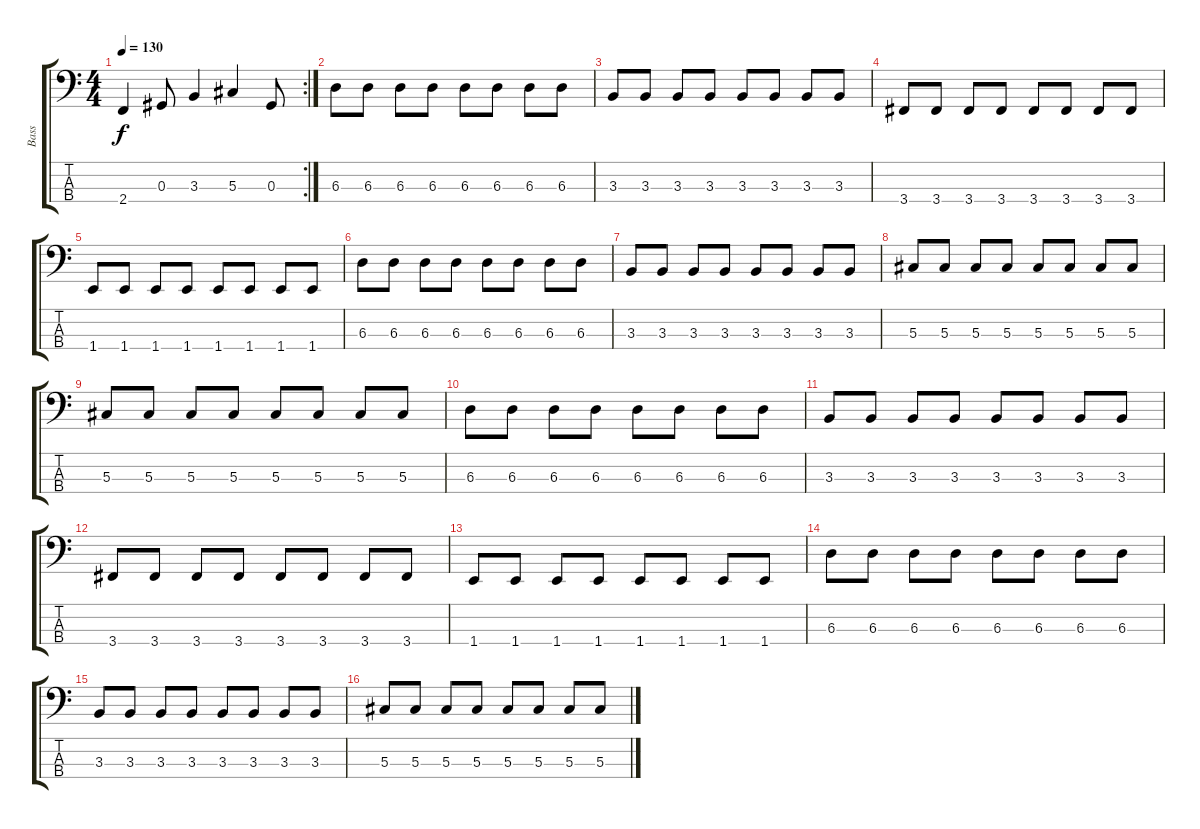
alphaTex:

\track ("Bass" "Bass") {instrument electricbassfinger}
\staff {score tabs}
\tuning (Gb2 Db2 Ab1 Eb1) {hide}
\rc 2
\ts (4 4)
\tempo 130
\clef f4
\ks c
2.4.4{dy f} 0.3.8 3.3.4 5.3.4 0.3.8 |
6.3.8 6.3.8 6.3.8 6.3.8 6.3.8 6.3.8 6.3.8 6.3.8 |
3.3.8 3.3.8 3.3.8 3.3.8 3.3.8 3.3.8 3.3.8 3.3.8 |
3.4.8 3.4.8 3.4.8 3.4.8 3.4.8 3.4.8 3.4.8 3.4.8 |
1.4.8 1.4.8 1.4.8 1.4.8 1.4.8 1.4.8 1.4.8 1.4.8 |
6.3.8 6.3.8 6.3.8 6.3.8 6.3.8 6.3.8 6.3.8 6.3.8 |
3.3.8 3.3.8 3.3.8 3.3.8 3.3.8 3.3.8 3.3.8 3.3.8 |
5.3.8 5.3.8 5.3.8 5.3.8 5.3.8 5.3.8 5.3.8 5.3.8 |
5.3.8 5.3.8 5.3.8 5.3.8 5.3.8 5.3.8 5.3.8 5.3.8 |
6.3.8 6.3.8 6.3.8 6.3.8 6.3.8 6.3.8 6.3.8 6.3.8 |
3.3.8 3.3.8 3.3.8 3.3.8 3.3.8 3.3.8 3.3.8 3.3.8 |
3.4.8 3.4.8 3.4.8 3.4.8 3.4.8 3.4.8 3.4.8 3.4.8 |
1.4.8 1.4.8 1.4.8 1.4.8 1.4.8 1.4.8 1.4.8 1.4.8 |
6.3.8 6.3.8 6.3.8 6.3.8 6.3.8 6.3.8 6.3.8 6.3.8 |
3.3.8 3.3.8 3.3.8 3.3.8 3.3.8 3.3.8 3.3.8 3.3.8 |
5.3.8 5.3.8 5.3.8 5.3.8 5.3.8 5.3.8 5.3.8 5.3.8
